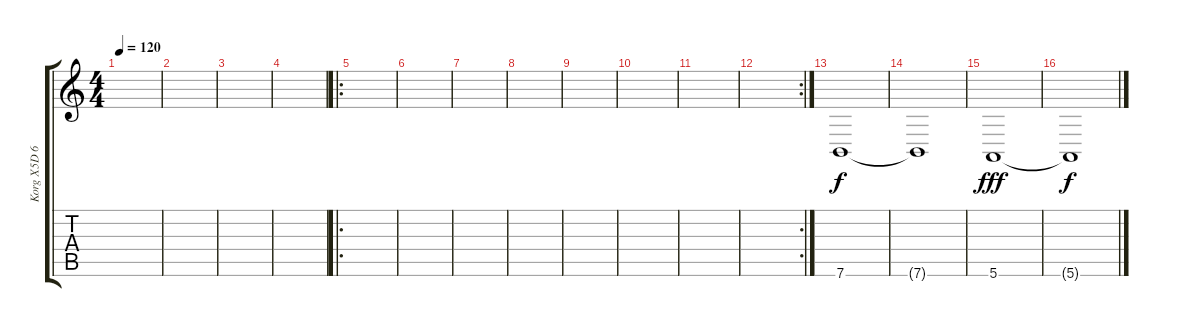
\track ("Korg X5D 61" "Korg X5D 6") {instrument violin}
\staff {score tabs}
\tuning (E4 B3 G3 D3 A2 E2) {hide}
\ts (4 4)
\tempo 120
\clef g2
\ks c
|
|
|
|
\ro
|
|
|
|
|
|
|
\rc 2
|
7.6.1{volume 6} |
7.6{t}.1{dy f volume 16} |
5.6.1{dy fff volume 6} |
5.6{t}.1{dy f volume 16}
